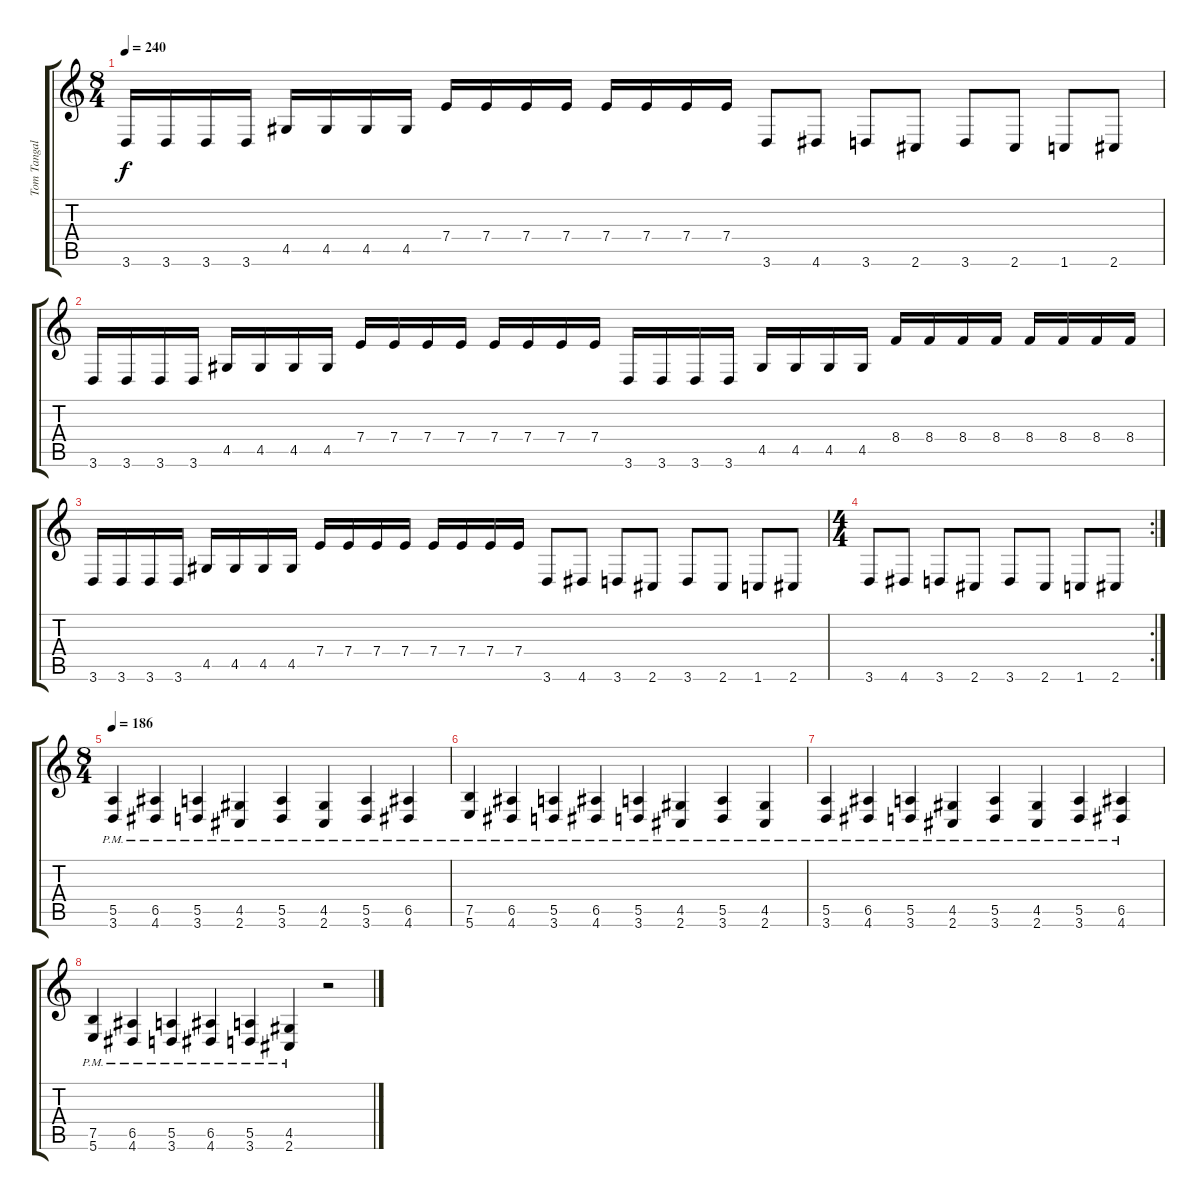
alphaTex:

\track ("Tom Tangalos" "Tom Tangal") {instrument distortionguitar}
\staff {score tabs}
\tuning (B3 Gb3 D3 A2 E2 B1) {hide}
\ts (8 4)
\tempo 240
\clef g2
\ks c
3.6.16{dy f} 3.6.16 3.6.16 3.6.16 4.5.16 4.5.16 4.5.16 4.5.16 7.4.16 7.4.16 7.4.16 7.4.16 7.4.16 7.4.16 7.4.16 7.4.16 3.6.8 4.6.8 3.6.8 2.6.8 3.6.8 2.6.8 1.6.8 2.6.8 |
3.6.16 3.6.16 3.6.16 3.6.16 4.5.16 4.5.16 4.5.16 4.5.16 7.4.16 7.4.16 7.4.16 7.4.16 7.4.16 7.4.16 7.4.16 7.4.16 3.6.16 3.6.16 3.6.16 3.6.16 4.5.16 4.5.16 4.5.16 4.5.16 8.4.16 8.4.16 8.4.16 8.4.16 8.4.16 8.4.16 8.4.16 8.4.16 |
3.6.16 3.6.16 3.6.16 3.6.16 4.5.16 4.5.16 4.5.16 4.5.16 7.4.16 7.4.16 7.4.16 7.4.16 7.4.16 7.4.16 7.4.16 7.4.16 3.6.8 4.6.8 3.6.8 2.6.8 3.6.8 2.6.8 1.6.8 2.6.8 |
\rc 2
\ts (4 4)
3.6.8 4.6.8 3.6.8 2.6.8 3.6.8 2.6.8 1.6.8 2.6.8 |
\ts (8 4)
\tempo 186
(5.5{pm} 3.6{pm}).4 (6.5{pm} 4.6{pm}).4 (5.5{pm} 3.6{pm}).4 (4.5{pm} 2.6{pm}).4 (5.5{pm} 3.6{pm}).4 (4.5{pm} 2.6{pm}).4 (5.5{pm} 3.6{pm}).4 (6.5{pm} 4.6{pm}).4 |
(7.5{pm} 5.6{pm}).4 (6.5{pm} 4.6{pm}).4 (5.5{pm} 3.6{pm}).4 (6.5{pm} 4.6{pm}).4 (5.5{pm} 3.6{pm}).4 (4.5{pm} 2.6{pm}).4 (5.5{pm} 3.6{pm}).4 (4.5{pm} 2.6{pm}).4 |
(5.5{pm} 3.6{pm}).4 (6.5{pm} 4.6{pm}).4 (5.5{pm} 3.6{pm}).4 (4.5{pm} 2.6{pm}).4 (5.5{pm} 3.6{pm}).4 (4.5{pm} 2.6{pm}).4 (5.5{pm} 3.6{pm}).4 (6.5{pm} 4.6{pm}).4 |
(7.5{pm} 5.6{pm}).4 (6.5{pm} 4.6{pm}).4 (5.5{pm} 3.6{pm}).4 (6.5{pm} 4.6{pm}).4 (5.5{pm} 3.6{pm}).4 (4.5{pm} 2.6{pm}).4 r.2
